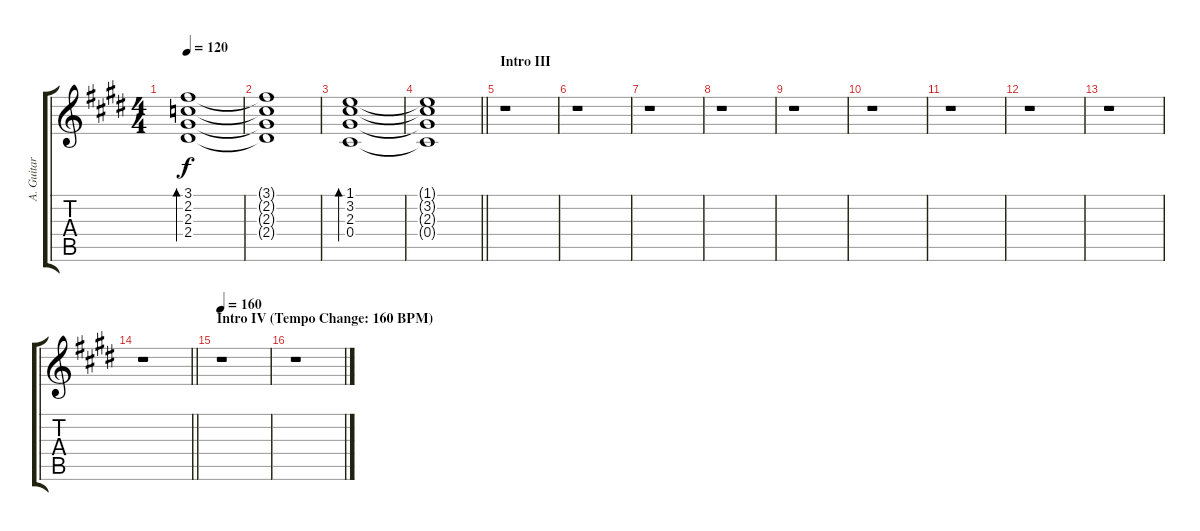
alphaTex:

\track ("A. Guitar" "A. Guitar") {instrument acousticguitarsteel}
\staff {score tabs}
\tuning (Eb4 Bb3 Gb3 Db3 Ab2 Eb2) {hide}
\ts (4 4)
\tempo 120
\clef g2
\ks e
(3.1 2.2 2.3 2.4).1{bd 120 dy f} |
(3.1{t} 2.2{t} 2.3{t} 2.4{t}).1 |
(1.1 3.2 2.3 0.4).1{bd 120} |
\barLineRight lightlight
(1.1{t} 3.2{t} 2.3{t} 0.4{t}).1 |
\section ("" "Intro III")
r.1 |
r.1 |
r.1 |
r.1 |
r.1 |
r.1 |
r.1 |
r.1 |
r.1 |
\barLineRight lightlight
r.1 |
\section ("" "Intro IV (Tempo Change: 160 BPM)")
\tempo 160
r.1 |
r.1
